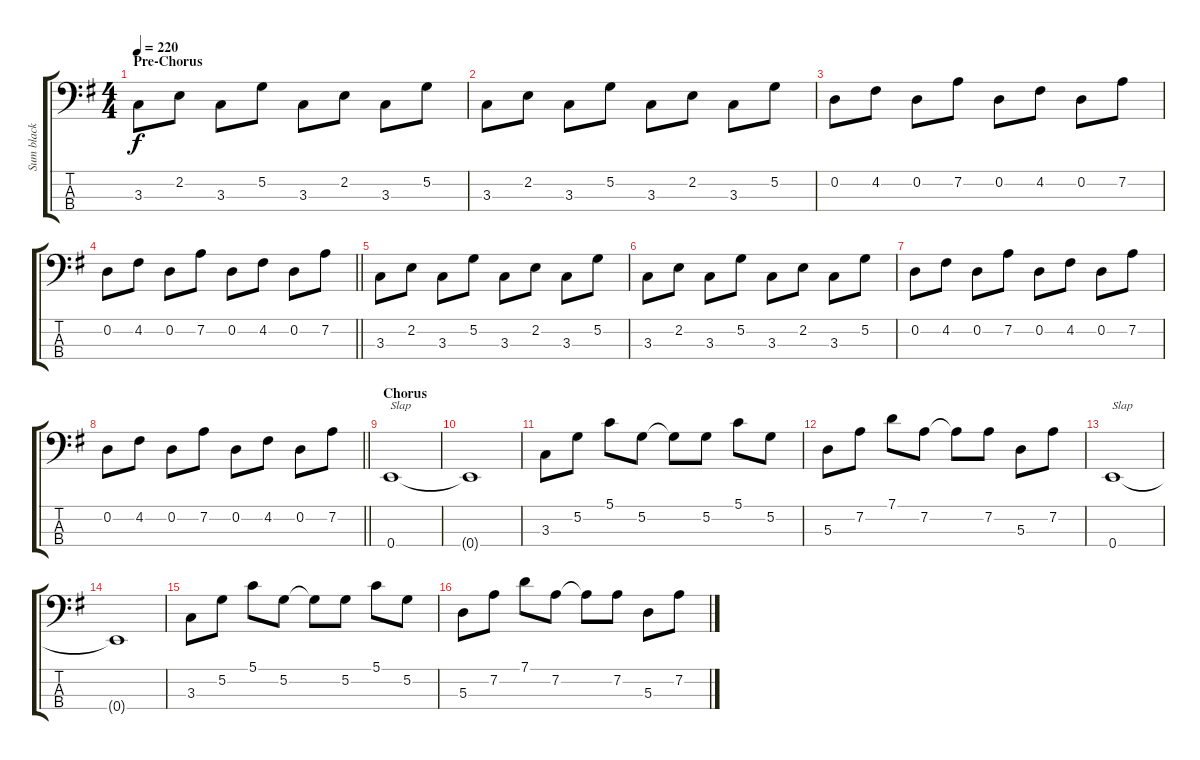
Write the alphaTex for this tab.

\track ("Sum black guy we pull off the street" "Sum black ") {instrument electricbassfinger}
\staff {score tabs}
\tuning (G2 D2 A1 E1) {hide}
\ts (4 4)
\section ("" "Pre-Chorus")
\tempo 220
\clef f4
\ks g
3.3.8{dy f} 2.2.8 3.3.8 5.2.8 3.3.8 2.2.8 3.3.8 5.2.8 |
3.3.8 2.2.8 3.3.8 5.2.8 3.3.8 2.2.8 3.3.8 5.2.8 |
0.2.8 4.2.8 0.2.8 7.2.8 0.2.8 4.2.8 0.2.8 7.2.8 |
\barLineRight lightlight
0.2.8 4.2.8 0.2.8 7.2.8 0.2.8 4.2.8 0.2.8 7.2.8 |
3.3.8 2.2.8 3.3.8 5.2.8 3.3.8 2.2.8 3.3.8 5.2.8 |
3.3.8 2.2.8 3.3.8 5.2.8 3.3.8 2.2.8 3.3.8 5.2.8 |
0.2.8 4.2.8 0.2.8 7.2.8 0.2.8 4.2.8 0.2.8 7.2.8 |
\barLineRight lightlight
0.2.8 4.2.8 0.2.8 7.2.8 0.2.8 4.2.8 0.2.8 7.2.8 |
\section ("" "Chorus")
0.4.1{txt "Slap"} |
0.4{t}.1 |
3.3.8 5.2.8 5.1.8 5.2.8 5.2{t}.8 5.2.8 5.1.8 5.2.8 |
5.3.8 7.2.8 7.1.8 7.2.8 7.2{t}.8 7.2.8 5.3.8 7.2.8 |
0.4.1{txt "Slap"} |
0.4{t}.1 |
3.3.8 5.2.8 5.1.8 5.2.8 5.2{t}.8 5.2.8 5.1.8 5.2.8 |
5.3.8 7.2.8 7.1.8 7.2.8 7.2{t}.8 7.2.8 5.3.8 7.2.8
